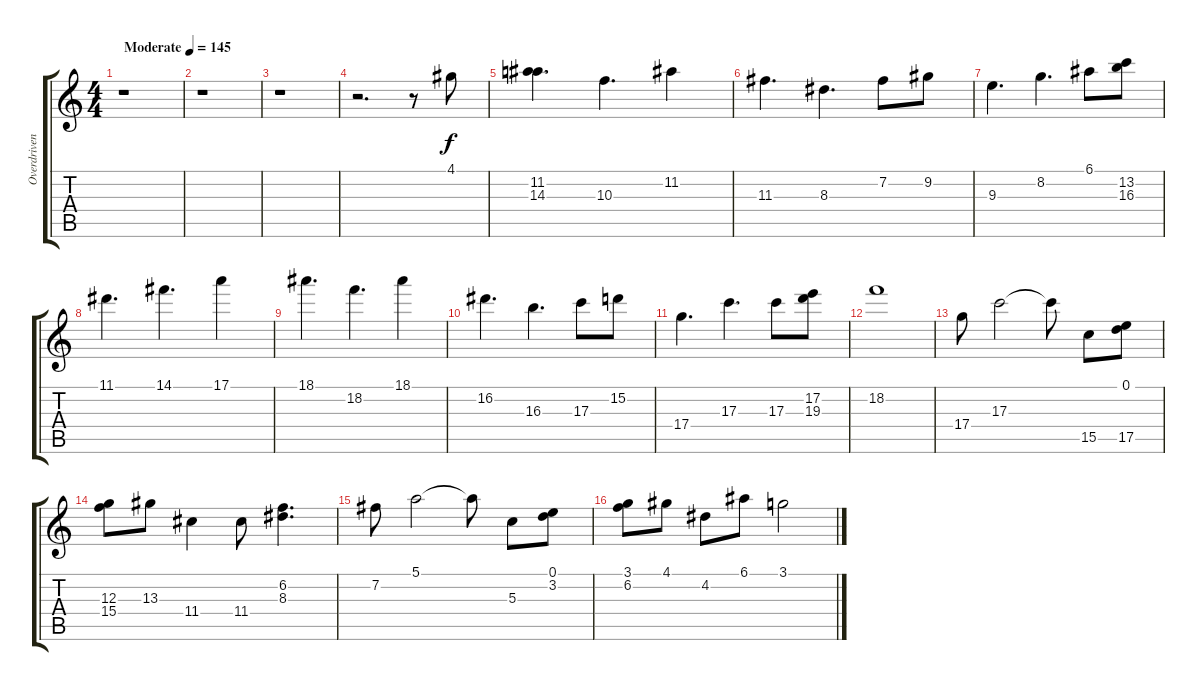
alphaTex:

\track ("Overdriven Guitar" "Overdriven") {instrument overdrivenguitar}
\staff {score tabs}
\tuning (E4 B3 G3 D3 A2 E2) {hide}
\ts (4 4)
\tempo (145 "Moderate")
\clef g2
\ks c
r.1{dy f instrument overdrivenguitar} |
r.1 |
r.1 |
r.2{d} r.8 4.1.8 |
(11.2 14.3).4{d} 10.3.4{d} 11.2.4 |
11.3.4{d} 8.3.4{d} 7.2.8 9.2.8 |
9.3.4{d} 8.2.4{d} 6.1.8 (13.2 16.3).8 |
11.1.4{d} 14.1.4{d} 17.1.4 |
18.1.4{d} 18.2.4{d} 18.1.4 |
16.2.4{d} 16.3.4{d} 17.3.8 15.2.8 |
17.4.4{d} 17.3.4{d} 17.3.8 (17.2 19.3).8 |
18.2.1 |
17.4.8 17.3.2 17.3{t}.8 15.5.8 (0.1 17.5).8 |
(12.3 15.4).8 13.3.8 11.4.4 11.4.8 (6.2 8.3).4{d} |
7.2.8 5.1.2 5.1{t}.8 5.3.8 (0.1 3.2).8 |
(3.1 6.2).8 4.1.8 4.2.8 6.1.8 3.1.2
